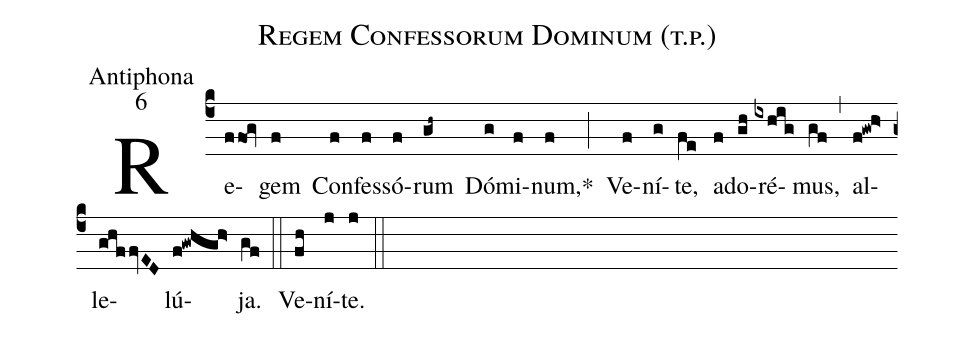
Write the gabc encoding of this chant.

name:Regem Confessorum Dominum (t.p.);
office-part:Antiphona;
mode:6;
%%
(c4) Re(ffo1!gv)gem(f) Con(f)fes(f)só(f)rum(gh~) Dó(g)mi(f)num,<sp>*</sp>(f) (;)
Ve(f)ní(g)te,(fe) ad(f)o(gh)ré(ixhig)mus,(gf) (,)
al(f!gw!h>)le(ghffvED)lú(f!gwhgh>)ja.(gf) (::)
Ve(fh)ní(j)te.(j) (::)
